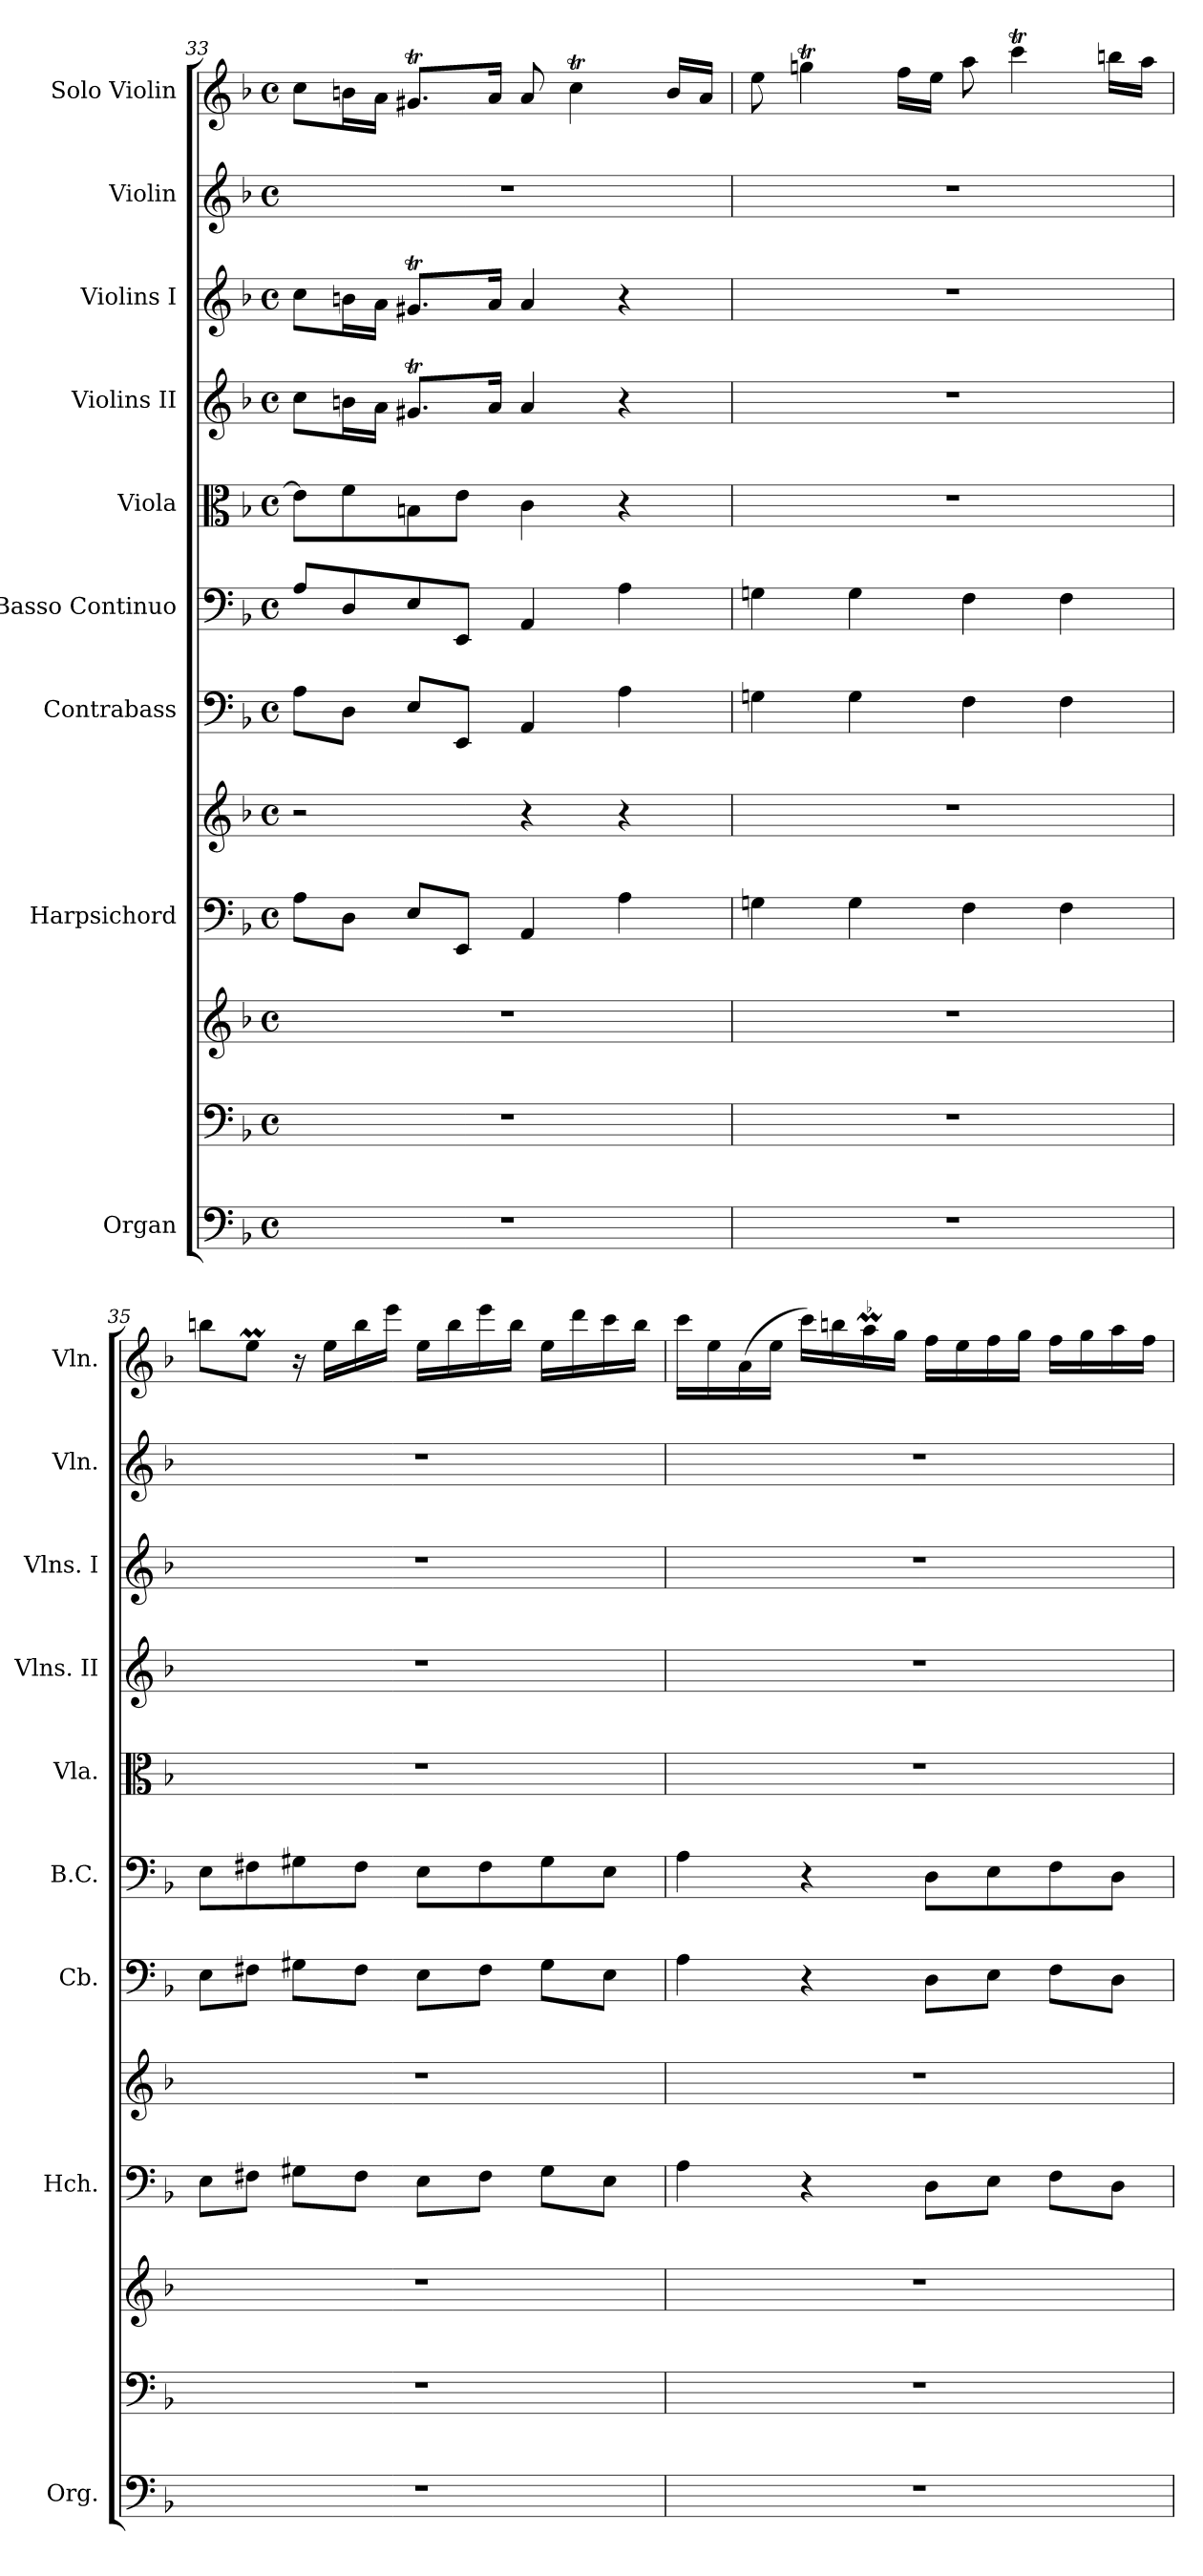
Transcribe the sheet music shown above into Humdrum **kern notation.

**kern	**kern	**kern	**kern	**kern	**kern	**kern	**kern	**kern	**kern	**kern	**kern
*part9	*part9	*part9	*part8	*part8	*part7	*part6	*part5	*part4	*part3	*part2	*part1
*staff12	*staff11	*staff10	*staff9	*staff8	*staff7	*staff6	*staff5	*staff4	*staff3	*staff2	*staff1
*I"Organ	*	*	*I"Harpsichord	*	*I"Contrabass	*I"Basso Continuo	*I"Viola	*I"Violins II	*I"Violins I	*I"Violin	*I"Solo Violin
*I'Org.	*	*	*I'Hch.	*	*I'Cb.	*I'B.C.	*I'Vla.	*I'Vlns. II	*I'Vlns. I	*I'Vln.	*I'Vln.
!!LO:LB:g=z
*clefF4	*clefF4	*clefG2	*clefF4	*clefG2	*clefF4	*clefF4	*clefC3	*clefG2	*clefG2	*clefG2	*clefG2
*	*	*	*	*	*ITrd7c12	*	*	*	*	*	*
*k[b-]	*k[b-]	*k[b-]	*k[b-]	*k[b-]	*k[b-]	*k[b-]	*k[b-]	*k[b-]	*k[b-]	*k[b-]	*k[b-]
*M4/4	*M4/4	*M4/4	*M4/4	*M4/4	*M4/4	*M4/4	*M4/4	*M4/4	*M4/4	*M4/4	*M4/4
*met(c)	*met(c)	*met(c)	*met(c)	*met(c)	*met(c)	*met(c)	*met(c)	*met(c)	*met(c)	*met(c)	*met(c)
=33	=33	=33	=33	=33	=33	=33	=33	=33	=33	=33	=33
1r	1r	1r	8A\L	2r	8AA\L	8A/L	8e\L]	8cc\L	8cc\L	1r	8cc\L
.	.	.	8D\J	.	8DD\J	8D/	8f\	16bn\L	16bn\L	.	16bn\L
.	.	.	.	.	.	.	.	16a\JJ	16a\JJ	.	16a\JJ
.	.	.	8E/L	.	8EE/L	8E/	8Bn\	8.g#Xt/L	8.g#Xt/L	.	8.g#Xt/L
.	.	.	8EE/J	.	8EEE/J	8EE/J	8e\J	.	.	.	.
.	.	.	.	.	.	.	.	16a/Jk	16a/Jk	.	16a/Jk
.	.	.	4AA/	4r	4AAA/	4AA/	4c\	4a/	4a/	.	8a/
.	.	.	.	.	.	.	.	.	.	.	4ccT\
.	.	.	4A\	4r	4AA\	4A\	4r	4r	4r	.	.
.	.	.	.	.	.	.	.	.	.	.	16b/LL
.	.	.	.	.	.	.	.	.	.	.	16a/JJ
=34	=34	=34	=34	=34	=34	=34	=34	=34	=34	=34	=34
1r	1r	1r	4Gni\	1r	4GGni\	4Gni\	1r	1r	1r	1r	8ee\
.	.	.	.	.	.	.	.	.	.	.	4ggniT\
.	.	.	4G\	.	4GG\	4G\	.	.	.	.	.
.	.	.	.	.	.	.	.	.	.	.	16ff\LL
.	.	.	.	.	.	.	.	.	.	.	16ee\JJ
.	.	.	4F\	.	4FF\	4F\	.	.	.	.	8aa\
.	.	.	.	.	.	.	.	.	.	.	4cccT\
.	.	.	4F\	.	4FF\	4F\	.	.	.	.	.
.	.	.	.	.	.	.	.	.	.	.	16bbn\LL
.	.	.	.	.	.	.	.	.	.	.	16aa\JJ
=35	=35	=35	=35	=35	=35	=35	=35	=35	=35	=35	=35
1r	1r	1r	8E\L	1r	8EE\L	8E\L	1r	1r	1r	1r	8bbn\L
.	.	.	8F#X\J	.	8FF#X\J	8F#X\	.	.	.	.	8eem\J
.	.	.	8G#X\L	.	8GG#X\L	8G#X\	.	.	.	.	16r
.	.	.	.	.	.	.	.	.	.	.	16ee\LL
.	.	.	8F#\J	.	8FF#\J	8F#\J	.	.	.	.	16bb\
.	.	.	.	.	.	.	.	.	.	.	16eee\JJ
.	.	.	8E\L	.	8EE\L	8E\L	.	.	.	.	16ee\LL
.	.	.	.	.	.	.	.	.	.	.	16bb\
.	.	.	8F#\J	.	8FF#\J	8F#\	.	.	.	.	16eee\
.	.	.	.	.	.	.	.	.	.	.	16bb\JJ
.	.	.	8G#\L	.	8GG#\L	8G#\	.	.	.	.	16ee\LL
.	.	.	.	.	.	.	.	.	.	.	16ddd\
.	.	.	8E\J	.	8EE\J	8E\J	.	.	.	.	16ccc\
.	.	.	.	.	.	.	.	.	.	.	16bb\JJ
!!LO:PB:g=z
=36	=36	=36	=36	=36	=36	=36	=36	=36	=36	=36	=36
1r	1r	1r	4A\	1r	4AA\	4A\	1r	1r	1r	1r	16ccc\LL
.	.	.	.	.	.	.	.	.	.	.	16ee\
.	.	.	.	.	.	.	.	.	.	.	(>16a\
.	.	.	.	.	.	.	.	.	.	.	16ee\JJ
.	.	.	4r	.	4r	4r	.	.	.	.	16ccc\LL)
.	.	.	.	.	.	.	.	.	.	.	16bbn\
.	.	.	.	.	.	.	.	.	.	.	16aam\
.	.	.	.	.	.	.	.	.	.	.	16gg\JJ
.	.	.	8D\L	.	8DD\L	8D\L	.	.	.	.	16ff\LL
.	.	.	.	.	.	.	.	.	.	.	16ee\
.	.	.	8E\J	.	8EE\J	8E\	.	.	.	.	16ff\
.	.	.	.	.	.	.	.	.	.	.	16gg\JJ
.	.	.	8F\L	.	8FF\L	8F\	.	.	.	.	16ff\LL
.	.	.	.	.	.	.	.	.	.	.	16gg\
.	.	.	8D\J	.	8DD\J	8D\J	.	.	.	.	16aa\
.	.	.	.	.	.	.	.	.	.	.	16ff\JJ
=	=	=	=	=	=	=	=	=	=	=	=
*-	*-	*-	*-	*-	*-	*-	*-	*-	*-	*-	*-
